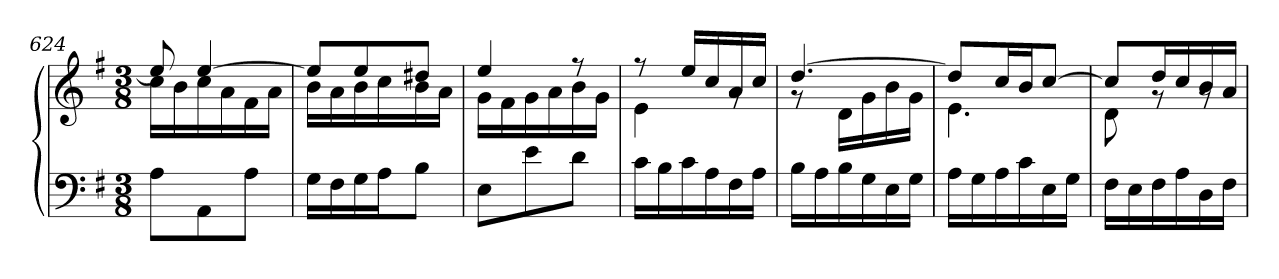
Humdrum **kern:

**kern	**kern
*part1	*part1
*staff2	*staff1
!!LO:LB:g=z
*clefF4	*clefG2
*k[f#]	*k[f#]
*G:	*G:
*M3/8	*M3/8
=624	=624
*	*^
8A\L	8ee/]	16cc\LL
.	.	16b\
8AA\	[4ee/	16cc\
.	.	16a\
8A\J	.	16f#\
.	.	16a\JJ
=625	=625	=625
16G\LL	8ee/L]	16b\LL
16F#\	.	16a\
16G\	8ee/	16b\
16A\J	.	16cc\
8B\J	8dd#X/J	16b\
.	.	16a\JJ
=626	=626	=626
8E\L	4ee/	16g\LL
.	.	16f#\
8e\	.	16g\
.	.	16a\
8d\J	8r	16b\
.	.	16g\JJ
=627	=627	=627
16c\LL	8r	4e\
16B\	.	.
16c\	16ee/LL	.
16A\	16cc/	.
16F#\	16a/	8rg
16A\JJ	16cc/JJ	.
=628	=628	=628
16B\LL	[4.dd/	8rg
16A\	.	.
16B\	.	16d\LL
16G\	.	16g\
16E\	.	16b\
16G\JJ	.	16g\JJ
=629	=629	=629
16A\LL	8dd/L]	4.e\
16G\	.	.
16A\	16cc/L	.
16c\	16b/J	.
16E\	[8cc/J	.
16G\JJ	.	.
!!LO:LB:g=z	!!
=630	=630	=630
16F#\LL	8cc/L]	8d\
16E\	.	.
16F#\	16dd/L	8rg
16A\	16cc/	.
16D\	16b/	8rg
16F#\JJ	16a/JJ	.
*	*v	*v
=	=
*-	*-
